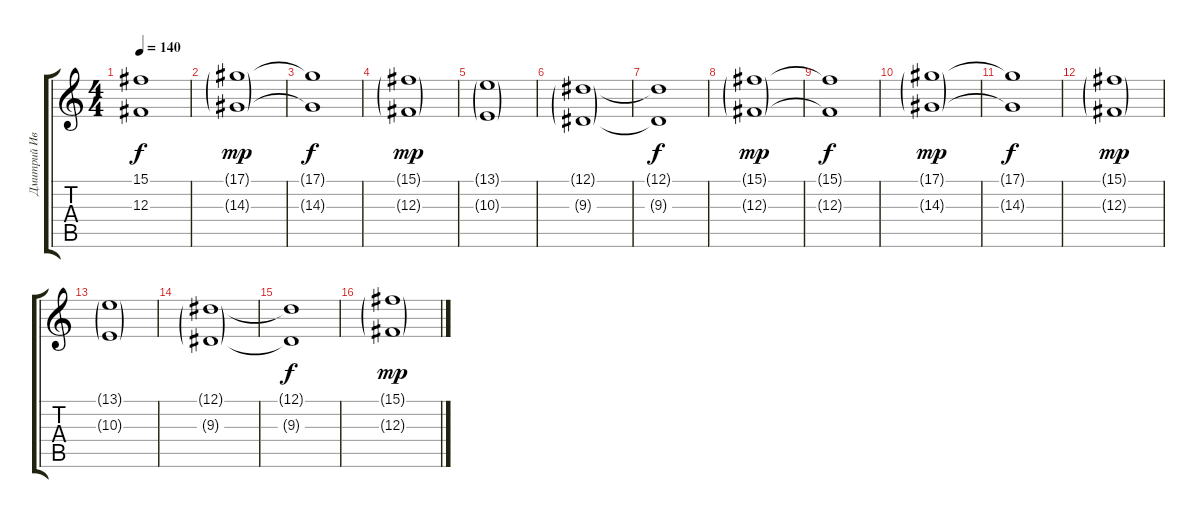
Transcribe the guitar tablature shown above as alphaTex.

\track ("Дмитрий Иванов" "Дмитрий Ив") {instrument synthvoice}
\staff {score tabs}
\tuning (Eb4 Bb3 Gb3 Db3 Ab2 Eb2) {hide}
\ts (4 4)
\tempo 140
\clef g2
\ks c
(15.1{t} 12.3{t}).1{dy f} |
(17.1{g} 14.3{g}).1{dy mp} |
(17.1{t} 14.3{t}).1{dy f} |
(15.1{g} 12.3{g}).1{dy mp} |
(13.1{g} 10.3{g}).1 |
(12.1{g} 9.3{g}).1 |
(12.1{t} 9.3{t}).1{dy f} |
(15.1{g} 12.3{g}).1{dy mp} |
(15.1{t} 12.3{t}).1{dy f} |
(17.1{g} 14.3{g}).1{dy mp} |
(17.1{t} 14.3{t}).1{dy f} |
(15.1{g} 12.3{g}).1{dy mp} |
(13.1{g} 10.3{g}).1 |
(12.1{g} 9.3{g}).1 |
(12.1{t} 9.3{t}).1{dy f} |
(15.1{g} 12.3{g}).1{dy mp}
